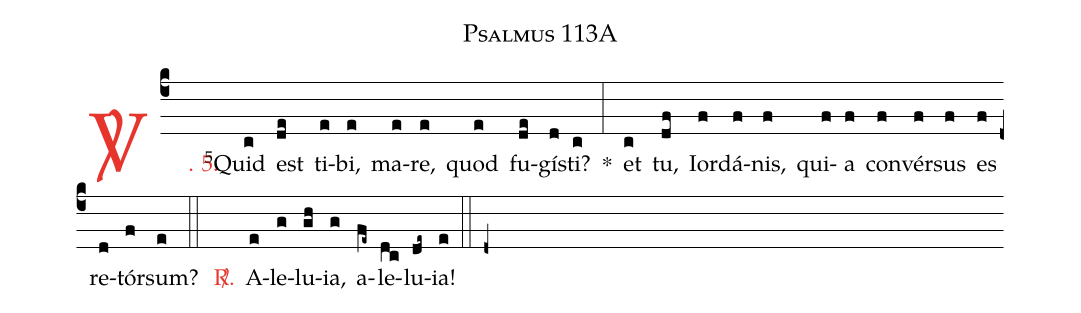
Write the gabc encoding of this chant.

name: Psalmus 113A;
%%
(c4)

<c><sp>V/</sp>. 5.</c>() <v>\VSup{5}</v>Quid(c) est(de) ti(e)bi,(e) ma(e)re,(e) quod(e) fu(de)gí(d)sti?(c) *(:) et(c) tu,(df) Ior(f)dá(f)nis,(f) qui(f)a(f) con(f)vér(f)sus(f) es(f) re(d)tór(f)sum?(e)

(::)

<nlba><c><sp>R/</sp>.</c>() A</nlba>(e)le(g)lu(gh)ia,(g) a(fe~)le(dc)lu(de~)ia!(e)

(::)

(d+)
